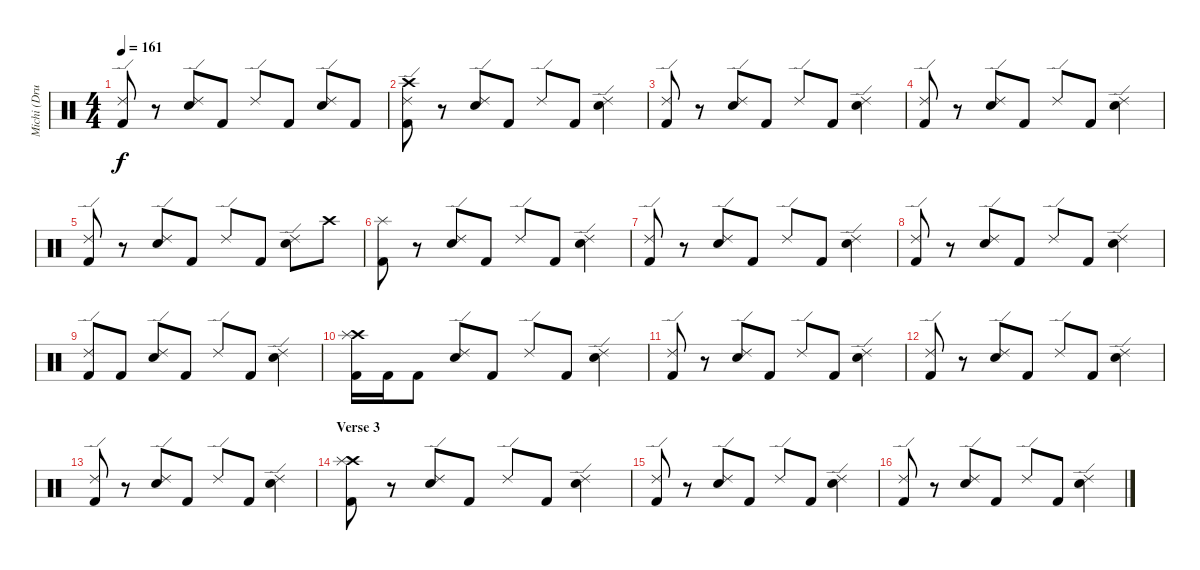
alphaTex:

\track ("Michi (Drums)" "Michi (Dru") {instrument percussion}
\staff {score}
\articulation defaults
\ts (4 4)
\tempo 161
\clef neutral
\ks c
("Ride (edge) 2" "Kick (hit) 2").8{dy f} r.8 ("Ride (edge) 2" "Electric Snare (hit)").8 "Kick (hit) 2".8 "Ride (edge) 2".8 "Kick (hit) 2".8 ("Ride (edge) 2" "Electric Snare (hit)").8 "Kick (hit) 2".8 |
("Crash high (hit)" "Ride (edge) 2" "Kick (hit) 2").8 r.8 ("Ride (edge) 2" "Electric Snare (hit)").8 "Kick (hit) 2".8 "Ride (edge) 2".8 "Kick (hit) 2".8 ("Ride (edge) 2" "Electric Snare (hit)").4 |
("Ride (edge) 2" "Kick (hit) 2").8 r.8 ("Ride (edge) 2" "Electric Snare (hit)").8 "Kick (hit) 2".8 "Ride (edge) 2".8 "Kick (hit) 2".8 ("Ride (edge) 2" "Electric Snare (hit)").4 |
("Ride (edge) 2" "Kick (hit) 2").8 r.8 ("Ride (edge) 2" "Electric Snare (hit)").8 "Kick (hit) 2".8 "Ride (edge) 2".8 "Kick (hit) 2".8 ("Ride (edge) 2" "Electric Snare (hit)").4 |
("Ride (edge) 2" "Kick (hit) 2").8 r.8 ("Ride (edge) 2" "Electric Snare (hit)").8 "Kick (hit) 2".8 "Ride (edge) 2".8 "Kick (hit) 2".8 ("Ride (edge) 2" "Electric Snare (hit)").8 "Crash high (hit)".8 |
("Splash (hit)" "Kick (hit) 2").8 r.8 ("Ride (edge) 2" "Electric Snare (hit)").8 "Kick (hit) 2".8 "Ride (edge) 2".8 "Kick (hit) 2".8 ("Ride (edge) 2" "Electric Snare (hit)").4 |
("Ride (edge) 2" "Kick (hit) 2").8 r.8 ("Ride (edge) 2" "Electric Snare (hit)").8 "Kick (hit) 2".8 "Ride (edge) 2".8 "Kick (hit) 2".8 ("Ride (edge) 2" "Electric Snare (hit)").4 |
("Ride (edge) 2" "Kick (hit) 2").8 r.8 ("Ride (edge) 2" "Electric Snare (hit)").8 "Kick (hit) 2".8 "Ride (edge) 2".8 "Kick (hit) 2".8 ("Ride (edge) 2" "Electric Snare (hit)").4 |
("Ride (edge) 2" "Kick (hit) 2").8 "Kick (hit) 2".8 ("Ride (edge) 2" "Electric Snare (hit)").8 "Kick (hit) 2".8 "Ride (edge) 2".8 "Kick (hit) 2".8 ("Ride (edge) 2" "Electric Snare (hit)").4 |
("Crash high (hit)" "Splash (hit)" "Kick (hit) 2").16 "Kick (hit) 2".16 "Kick (hit) 2".8 ("Ride (edge) 2" "Electric Snare (hit)").8 "Kick (hit) 2".8 "Ride (edge) 2".8 "Kick (hit) 2".8 ("Ride (edge) 2" "Electric Snare (hit)").4 |
("Ride (edge) 2" "Kick (hit) 2").8 r.8 ("Ride (edge) 2" "Electric Snare (hit)").8 "Kick (hit) 2".8 "Ride (edge) 2".8 "Kick (hit) 2".8 ("Ride (edge) 2" "Electric Snare (hit)").4 |
("Ride (edge) 2" "Kick (hit) 2").8 r.8 ("Ride (edge) 2" "Electric Snare (hit)").8 "Kick (hit) 2".8 "Ride (edge) 2".8 "Kick (hit) 2".8 ("Ride (edge) 2" "Electric Snare (hit)").4 |
("Ride (edge) 2" "Kick (hit) 2").8 r.8 ("Ride (edge) 2" "Electric Snare (hit)").8 "Kick (hit) 2".8 "Ride (edge) 2".8 "Kick (hit) 2".8 ("Ride (edge) 2" "Electric Snare (hit)").4 |
\section ("" "Verse 3")
("Crash high (hit)" "Splash (hit)" "Kick (hit) 2").8 r.8 ("Ride (edge) 2" "Electric Snare (hit)").8 "Kick (hit) 2".8 "Ride (edge) 2".8 "Kick (hit) 2".8 ("Ride (edge) 2" "Electric Snare (hit)").4 |
("Ride (edge) 2" "Kick (hit) 2").8 r.8 ("Ride (edge) 2" "Electric Snare (hit)").8 "Kick (hit) 2".8 "Ride (edge) 2".8 "Kick (hit) 2".8 ("Ride (edge) 2" "Electric Snare (hit)").4 |
("Ride (edge) 2" "Kick (hit) 2").8 r.8 ("Ride (edge) 2" "Electric Snare (hit)").8 "Kick (hit) 2".8 "Ride (edge) 2".8 "Kick (hit) 2".8 ("Ride (edge) 2" "Electric Snare (hit)").4
